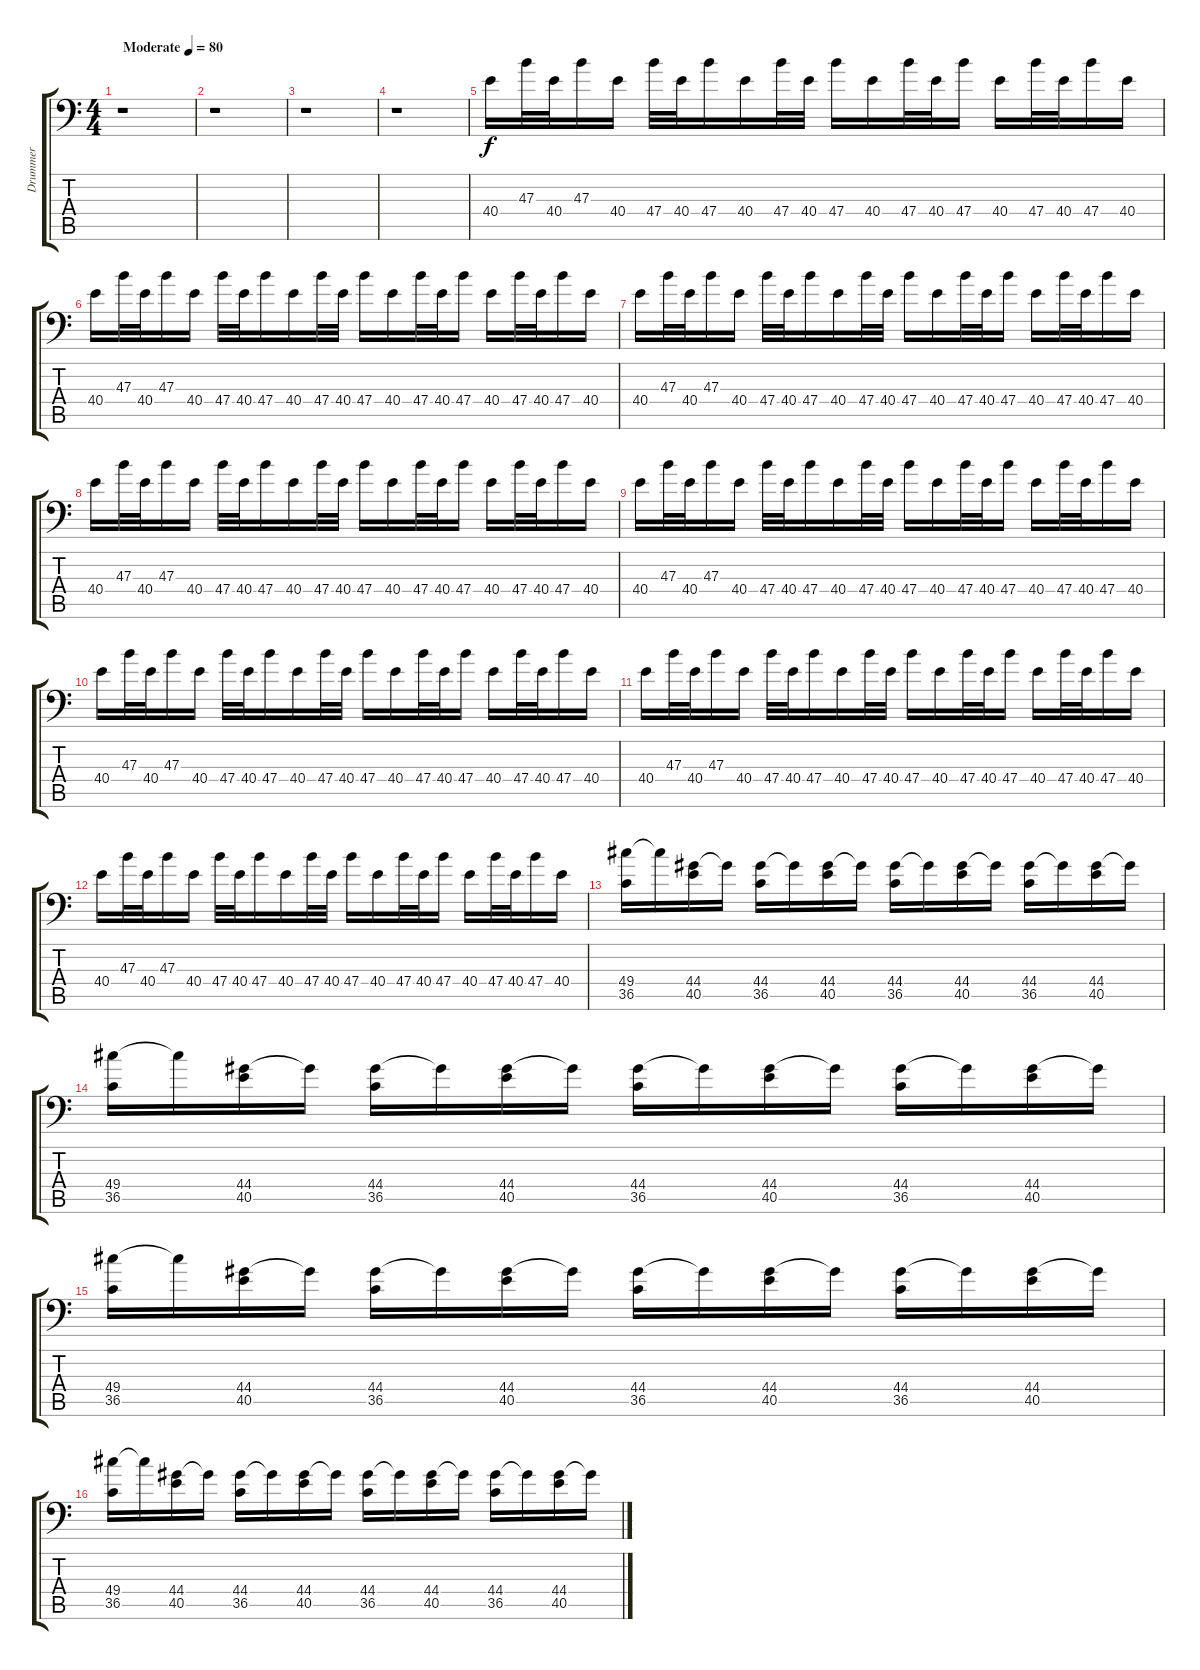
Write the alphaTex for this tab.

\track ("Drummer" "Drummer") {instrument acousticgrandpiano}
\staff {score tabs}
\tuning (C-1 C-1 C-1 C-1 C-1 C-1) {hide}
\ts (4 4)
\tempo (80 "Moderate")
\clef f4
\ks c
r.1{dy f instrument acousticgrandpiano} |
r.1 |
r.1 |
r.1 |
40.4.16 47.3.32 40.4.32 47.3.16 40.4.16 47.4.32 40.4.32 47.4.16 40.4.16 47.4.32 40.4.32 47.4.16 40.4.16 47.4.32 40.4.32 47.4.16 40.4.16 47.4.32 40.4.32 47.4.16 40.4.16 |
40.4.16 47.3.32 40.4.32 47.3.16 40.4.16 47.4.32 40.4.32 47.4.16 40.4.16 47.4.32 40.4.32 47.4.16 40.4.16 47.4.32 40.4.32 47.4.16 40.4.16 47.4.32 40.4.32 47.4.16 40.4.16 |
40.4.16 47.3.32 40.4.32 47.3.16 40.4.16 47.4.32 40.4.32 47.4.16 40.4.16 47.4.32 40.4.32 47.4.16 40.4.16 47.4.32 40.4.32 47.4.16 40.4.16 47.4.32 40.4.32 47.4.16 40.4.16 |
40.4.16 47.3.32 40.4.32 47.3.16 40.4.16 47.4.32 40.4.32 47.4.16 40.4.16 47.4.32 40.4.32 47.4.16 40.4.16 47.4.32 40.4.32 47.4.16 40.4.16 47.4.32 40.4.32 47.4.16 40.4.16 |
40.4.16 47.3.32 40.4.32 47.3.16 40.4.16 47.4.32 40.4.32 47.4.16 40.4.16 47.4.32 40.4.32 47.4.16 40.4.16 47.4.32 40.4.32 47.4.16 40.4.16 47.4.32 40.4.32 47.4.16 40.4.16 |
40.4.16 47.3.32 40.4.32 47.3.16 40.4.16 47.4.32 40.4.32 47.4.16 40.4.16 47.4.32 40.4.32 47.4.16 40.4.16 47.4.32 40.4.32 47.4.16 40.4.16 47.4.32 40.4.32 47.4.16 40.4.16 |
40.4.16 47.3.32 40.4.32 47.3.16 40.4.16 47.4.32 40.4.32 47.4.16 40.4.16 47.4.32 40.4.32 47.4.16 40.4.16 47.4.32 40.4.32 47.4.16 40.4.16 47.4.32 40.4.32 47.4.16 40.4.16 |
40.4.16 47.3.32 40.4.32 47.3.16 40.4.16 47.4.32 40.4.32 47.4.16 40.4.16 47.4.32 40.4.32 47.4.16 40.4.16 47.4.32 40.4.32 47.4.16 40.4.16 47.4.32 40.4.32 47.4.16 40.4.16 |
(49.4 36.5).16 49.4{t}.16 (44.4 40.5).16 44.4{t}.16 (44.4 36.5).16 44.4{t}.16 (44.4 40.5).16 44.4{t}.16 (44.4 36.5).16 44.4{t}.16 (44.4 40.5).16 44.4{t}.16 (44.4 36.5).16 44.4{t}.16 (44.4 40.5).16 44.4{t}.16 |
(49.4 36.5).16 49.4{t}.16 (44.4 40.5).16 44.4{t}.16 (44.4 36.5).16 44.4{t}.16 (44.4 40.5).16 44.4{t}.16 (44.4 36.5).16 44.4{t}.16 (44.4 40.5).16 44.4{t}.16 (44.4 36.5).16 44.4{t}.16 (44.4 40.5).16 44.4{t}.16 |
(49.4 36.5).16 49.4{t}.16 (44.4 40.5).16 44.4{t}.16 (44.4 36.5).16 44.4{t}.16 (44.4 40.5).16 44.4{t}.16 (44.4 36.5).16 44.4{t}.16 (44.4 40.5).16 44.4{t}.16 (44.4 36.5).16 44.4{t}.16 (44.4 40.5).16 44.4{t}.16 |
(49.4 36.5).16 49.4{t}.16 (44.4 40.5).16 44.4{t}.16 (44.4 36.5).16 44.4{t}.16 (44.4 40.5).16 44.4{t}.16 (44.4 36.5).16 44.4{t}.16 (44.4 40.5).16 44.4{t}.16 (44.4 36.5).16 44.4{t}.16 (44.4 40.5).16 44.4{t}.16
